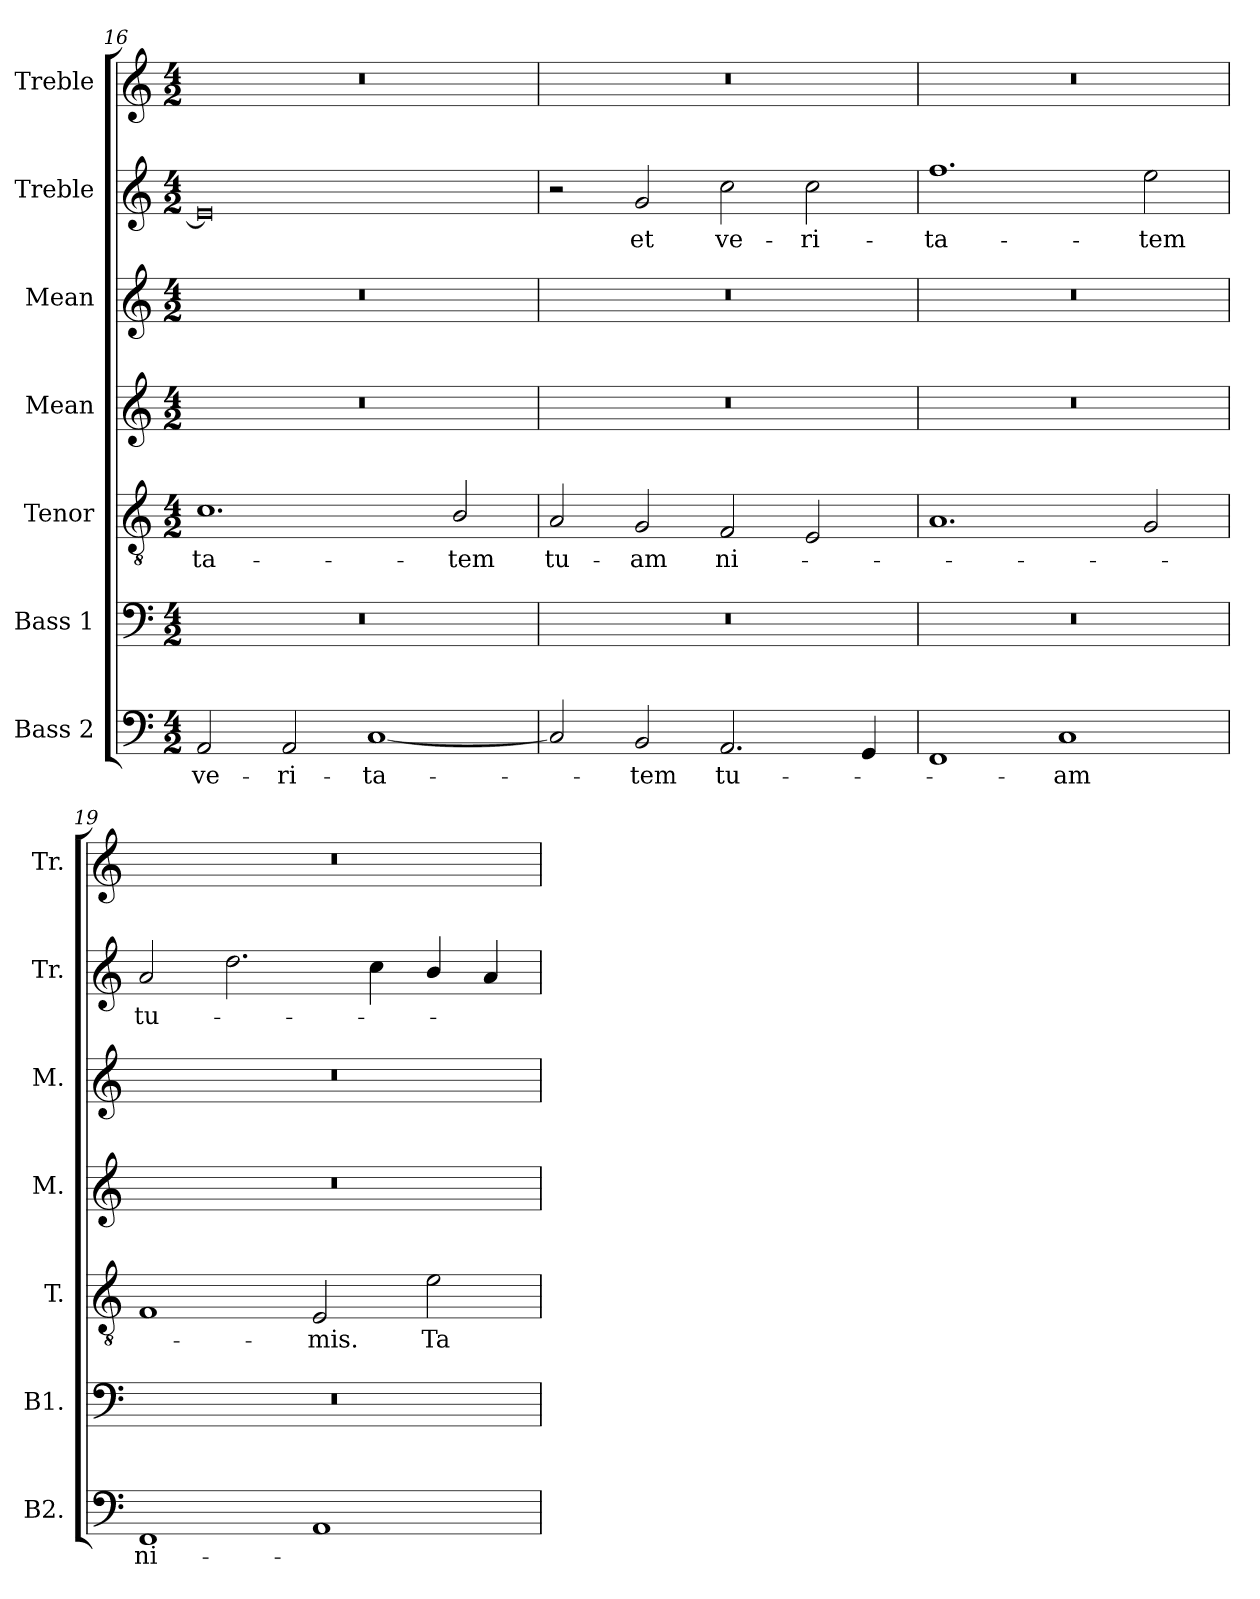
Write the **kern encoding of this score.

**kern	**text	**kern	**kern	**text	**kern	**kern	**kern	**text	**kern
*part7	*part7	*part6	*part5	*part5	*part4	*part3	*part2	*part2	*part1
*staff7	*staff7	*staff6	*staff5	*staff5	*staff4	*staff3	*staff2	*staff2	*staff1
*I"Bass 2	*	*I"Bass 1	*I"Tenor	*	*I"Mean	*I"Mean	*I"Treble	*	*I"Treble
*I'B2.	*	*I'B1.	*I'T.	*	*I'M.	*I'M.	*I'Tr.	*	*I'Tr.
*clefF4	*	*clefF4	*clefGv2	*	*clefG2	*clefG2	*clefG2	*	*clefG2
*	*	*	*ITrd7c12	*	*	*	*	*	*
*k[]	*	*k[]	*k[]	*	*k[]	*k[]	*k[]	*	*k[]
*C:	*	*C:	*C:	*	*C:	*C:	*C:	*	*C:
*M4/2	*	*M4/2	*M4/2	*	*M4/2	*M4/2	*M4/2	*	*M4/2
=16	=16	=16	=16	=16	=16	=16	=16	=16	=16
!	!LO:LY:b:color=#000000	!LO:N:vis=1	!	!	!	!	!	!	!
!	!	!	!	!LO:LY:b:color=#000000	!LO:N:vis=1	!LO:N:vis=1	!	!	!LO:N:vis=1
2AAi/	ve-	0r	1.Ci	-ta-	0r	0r	0ei]	.	0r
!	!LO:LY:b:color=#000000	!	!	!	!	!	!	!	!
2AAi/	-ri-	.	.	.	.	.	.	.	.
!	!LO:LY:b:color=#000000	!	!	!	!	!	!	!	!
[1Ci	-ta-	.	.	.	.	.	.	.	.
!	!	!	!	!LO:LY:b:color=#000000	!	!	!	!	!
.	.	.	2BBi/	-tem	.	.	.	.	.
!!LO:LB:g=z
=17	=17	=17	=17	=17	=17	=17	=17	=17	=17
!	!	!LO:N:vis=1	!	!	!	!	!	!	!
!	!	!	!	!LO:LY:b:color=#000000	!LO:N:vis=1	!LO:N:vis=1	!	!	!LO:N:vis=1
2Ci/]	.	0r	2AAi/	tu-	0r	0r	2r	.	0r
!	!LO:LY:b:color=#000000	!	!	!	!	!	!	!	!
!	!	!	!	!LO:LY:b:color=#000000	!	!	!	!	!
!	!	!	!	!	!	!	!	!LO:LY:b:color=#000000	!
2BBi/	-tem	.	2GGi/	-am	.	.	2gi/	et	.
!	!LO:LY:b:color=#000000	!	!	!	!	!	!	!	!
!	!	!	!	!LO:LY:b:color=#000000	!	!	!	!	!
!	!	!	!	!	!	!	!	!LO:LY:b:color=#000000	!
2.AAi/	tu-	.	2FFi/	ni-	.	.	2cci\	ve-	.
!	!	!	!	!	!	!	!	!LO:LY:b:color=#000000	!
.	.	.	2EEi/	.	.	.	2cci\	-ri-	.
4GGi/	.	.	.	.	.	.	.	.	.
=18	=18	=18	=18	=18	=18	=18	=18	=18	=18
!	!	!LO:N:vis=1	!	!	!LO:N:vis=1	!LO:N:vis=1	!	!	!
!	!	!	!	!	!	!	!	!LO:LY:b:color=#000000	!LO:N:vis=1
1FFi	.	0r	1.AAi	.	0r	0r	1.ffi	-ta-	0r
!	!LO:LY:b:color=#000000	!	!	!	!	!	!	!	!
1Ci	-am	.	.	.	.	.	.	.	.
!	!	!	!	!	!	!	!	!LO:LY:b:color=#000000	!
.	.	.	2GGi/	.	.	.	2eei\	-tem	.
=19	=19	=19	=19	=19	=19	=19	=19	=19	=19
!	!LO:LY:b:color=#000000	!LO:N:vis=1	!	!	!LO:N:vis=1	!LO:N:vis=1	!	!	!
!	!	!	!	!	!	!	!	!LO:LY:b:color=#000000	!LO:N:vis=1
1FFi	ni-	0r	1FFi	.	0r	0r	2ai/	tu-	0r
.	.	.	.	.	.	.	2.ddi\	.	.
!	!	!	!	!LO:LY:b:color=#000000	!	!	!	!	!
1AAi	.	.	2EEi/	-mis.	.	.	.	.	.
.	.	.	.	.	.	.	4cci\	.	.
!	!	!	!	!LO:LY:b:color=#000000	!	!	!	!	!
.	.	.	2Ei\	Ta-	.	.	4bi/	.	.
.	.	.	.	.	.	.	4ai/	.	.
=	=	=	=	=	=	=	=	=	=
*-	*-	*-	*-	*-	*-	*-	*-	*-	*-
